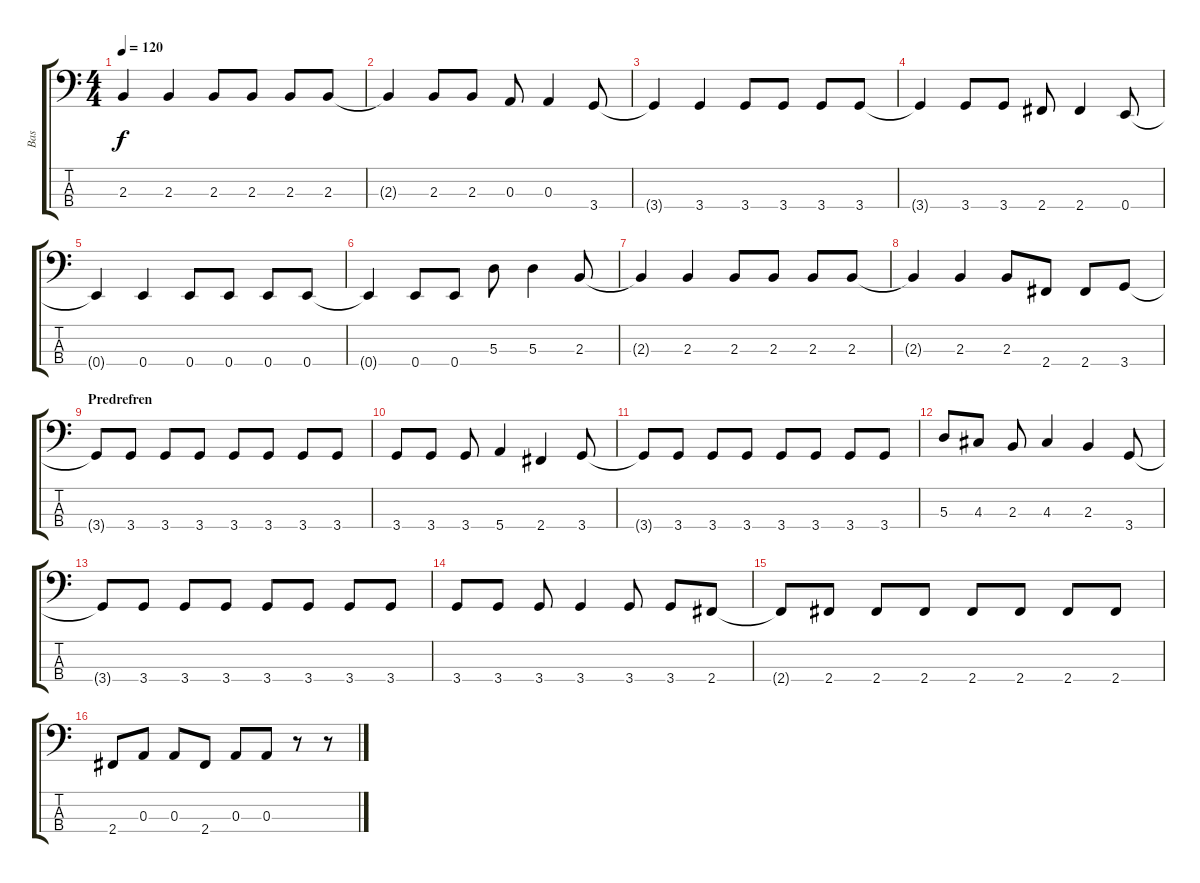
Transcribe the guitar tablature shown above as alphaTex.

\track ("Bas" "Bas") {instrument electricbassfinger}
\staff {score tabs}
\tuning (G2 D2 A1 E1) {hide}
\ts (4 4)
\tempo 120
\clef f4
\ks c
2.3{t}.4{dy f} 2.3.4 2.3.8 2.3.8 2.3.8 2.3.8 |
2.3{t}.4 2.3.8 2.3.8 0.3.8 0.3.4 3.4.8 |
3.4{t}.4 3.4.4 3.4.8 3.4.8 3.4.8 3.4.8 |
3.4{t}.4 3.4.8 3.4.8 2.4.8 2.4.4 0.4.8 |
0.4{t}.4 0.4.4 0.4.8 0.4.8 0.4.8 0.4.8 |
0.4{t}.4 0.4.8 0.4.8 5.3.8 5.3.4 2.3.8 |
2.3{t}.4 2.3.4 2.3.8 2.3.8 2.3.8 2.3.8 |
2.3{t}.4 2.3.4 2.3.8 2.4.8 2.4.8 3.4.8 |
\section ("" "Predrefren")
3.4{t}.8 3.4.8 3.4.8 3.4.8 3.4.8 3.4.8 3.4.8 3.4.8 |
3.4.8 3.4.8 3.4.8 5.4.4 2.4.4 3.4.8 |
3.4{t}.8 3.4.8 3.4.8 3.4.8 3.4.8 3.4.8 3.4.8 3.4.8 |
5.3.8 4.3.8 2.3.8 4.3.4 2.3.4 3.4.8 |
3.4{t}.8 3.4.8 3.4.8 3.4.8 3.4.8 3.4.8 3.4.8 3.4.8 |
3.4.8 3.4.8 3.4.8 3.4.4 3.4.8 3.4.8 2.4.8 |
2.4{t}.8 2.4.8 2.4.8 2.4.8 2.4.8 2.4.8 2.4.8 2.4.8 |
2.4.8 0.3.8 0.3.8 2.4.8 0.3.8 0.3.8 r.8 r.8
